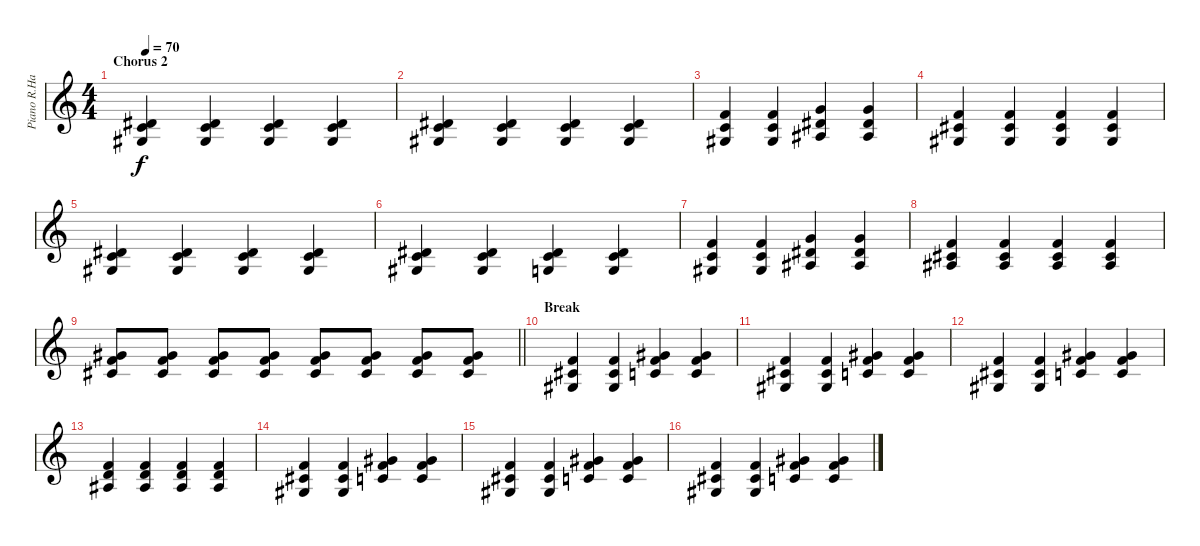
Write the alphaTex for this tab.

\track ("Piano R.Hand" "Piano R.Ha") {instrument brightacousticpiano}
\staff {score}
\tuning (E4 B3 G3 D3 A2 D2) {hide}
\ts (4 4)
\section ("" "Chorus 2")
\tempo 70
\clef g2
\ks c
(5.3 13.4 11.5).4{dy f} (5.3 13.4 11.5).4 (5.3 13.4 11.5).4 (5.3 13.4 11.5).4 |
(5.3 13.4 11.5).4 (5.3 13.4 11.5).4 (5.3 13.4 11.5).4 (5.3 13.4 11.5).4 |
(1.1 1.2 1.3).4 (1.1 1.2 1.3).4 (3.1 4.2 3.3).4 (3.1 4.2 3.3).4 |
(1.1 2.2 1.3).4 (1.1 2.2 1.3).4 (1.1 2.2 1.3).4 (1.1 2.2 1.3).4 |
(5.3 13.4 11.5).4 (5.3 13.4 11.5).4 (5.3 13.4 11.5).4 (5.3 13.4 11.5).4 |
(5.3 13.4 11.5).4 (5.3 13.4 11.5).4 (4.2 5.3 5.4).4 (5.3 13.4 17.6).4 |
(1.1 1.2 1.3).4 (1.1 1.2 1.3).4 (3.1 4.2 3.3).4 (3.1 4.2 3.3).4 |
(1.1 2.2 8.4).4 (1.1 2.2 8.4).4 (1.1 2.2 8.4).4 (1.1 2.2 8.4).4 |
\barLineRight lightlight
(1.1 2.2 13.3).8 (2.2 13.3 15.4).8 (2.2 13.3 15.4).8 (2.2 13.3 15.4).8 (2.2 13.3 15.4).8 (2.2 13.3 15.4).8 (2.2 13.3 15.4).8 (2.2 13.3 15.4).8 |
\section ("" "Break")
(1.1 2.2 1.3).4 (1.1 2.2 1.3).4 (1.1 9.2 5.3).4 (1.1 9.2 5.3).4 |
(1.1 2.2 1.3).4 (1.1 2.2 1.3).4 (1.1 9.2 5.3).4 (1.1 9.2 5.3).4 |
(1.1 2.2 1.3).4 (1.1 2.2 1.3).4 (1.1 9.2 5.3).4 (1.1 9.2 5.3).4 |
(1.1 3.2 8.4).4 (1.1 3.2 8.4).4 (1.1 3.2 8.4).4 (1.1 3.2 8.4).4 |
(1.1 2.2 1.3).4 (1.1 2.2 1.3).4 (1.1 9.2 5.3).4 (1.1 9.2 5.3).4 |
(1.1 2.2 1.3).4 (1.1 2.2 1.3).4 (1.1 9.2 5.3).4 (1.1 9.2 5.3).4 |
(1.1 2.2 1.3).4 (1.1 2.2 1.3).4 (1.1 9.2 5.3).4 (1.1 9.2 5.3).4
